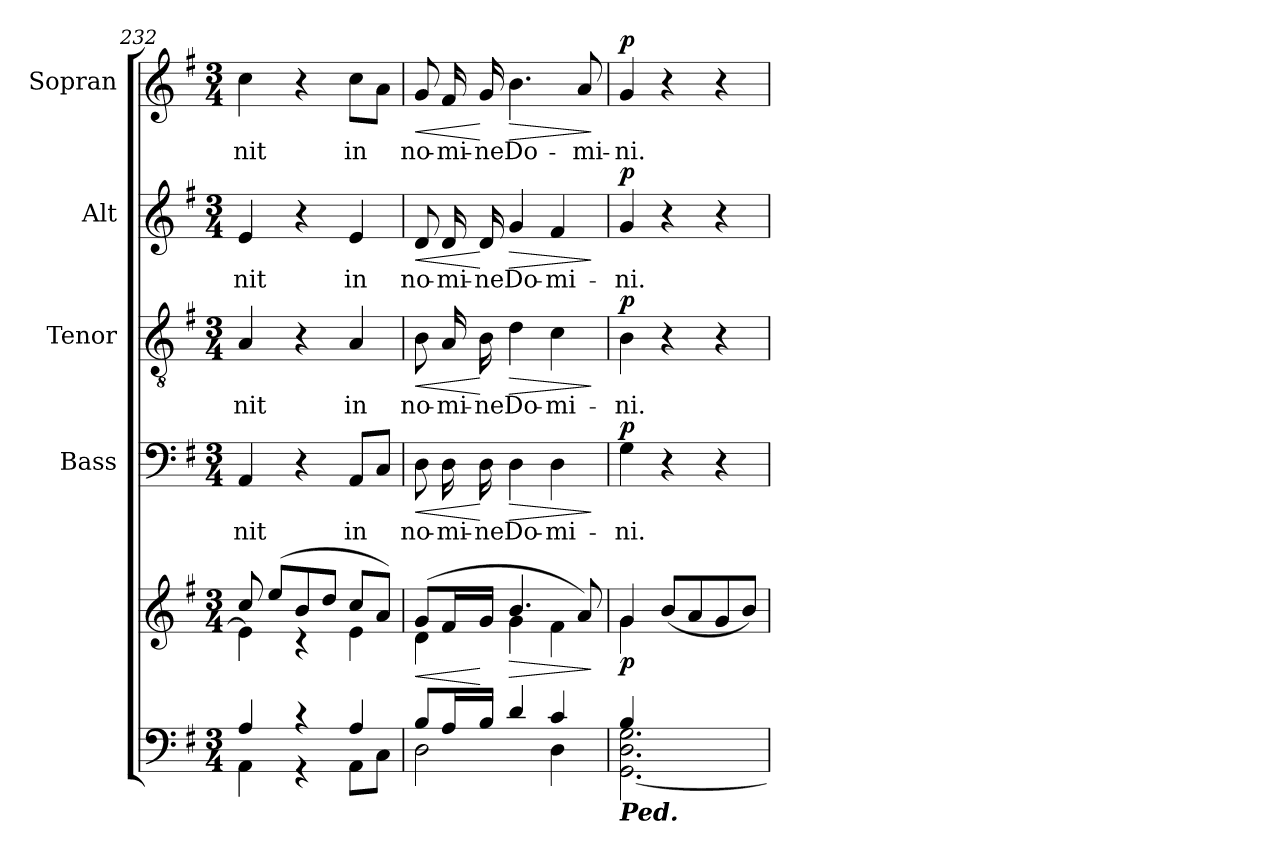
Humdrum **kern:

**kern	**kern	**dynam	**kern	**text	**dynam	**kern	**text	**dynam	**kern	**text	**dynam	**kern	**text	**dynam
*part5	*part5	*part5	*part4	*part4	*part4	*part3	*part3	*part3	*part2	*part2	*part2	*part1	*part1	*part1
*staff6	*staff5	*staff5/6	*staff4	*staff4	*staff4	*staff3	*staff3	*staff3	*staff2	*staff2	*staff2	*staff1	*staff1	*staff1
*	*	*	*I"Bass	*	*	*I"Tenor	*	*	*I"Alt	*	*	*I"Sopran	*	*
*	*	*	*I'B.	*	*	*I'T.	*	*	*I'A.	*	*	*I'S.	*	*
*clefF4	*clefG2	*	*clefF4	*	*	*clefGv2	*	*	*clefG2	*	*	*clefG2	*	*
*k[f#]	*k[f#]	*	*k[f#]	*	*	*k[f#]	*	*	*k[f#]	*	*	*k[f#]	*	*
*G:	*G:	*	*G:	*	*	*G:	*	*	*G:	*	*	*G:	*	*
*M3/4	*M3/4	*	*M3/4	*	*	*M3/4	*	*	*M3/4	*	*	*M3/4	*	*
=232	=232	=232	=232	=232	=232	=232	=232	=232	=232	=232	=232	=232	=232	=232
*^	*^	*	*	*	*	*	*	*	*	*	*	*	*	*
!	!	!	!	!	!	!LO:LY:b	!	!	!LO:LY:b	!	!	!LO:LY:b	!	!	!LO:LY:b	!
4A/	4AA\	8cc/	4e\]	.	4AA/	-nit	.	4A/	-nit	.	4e/	-nit	.	4cc\	-nit	.
.	.	(>8ee/L	.	.	.	.	.	.	.	.	.	.	.	.	.	.
4r	4r	8b/	4rc	.	4r	.	.	4r	.	.	4r	.	.	4r	.	.
.	.	8dd/J	.	.	.	.	.	.	.	.	.	.	.	.	.	.
!	!	!	!	!	!	!LO:LY:b	!	!	!LO:LY:b	!	!	!LO:LY:b	!	!	!LO:LY:b	!
4A/	8AA\L	8cc/L	4e\	.	8AA/L	in	.	4A/	in	.	4e/	in	.	8cc\L	in	.
.	8C\J	8a/J)	.	.	8C/J	.	.	.	.	.	.	.	.	8a\J	.	.
=233	=233	=233	=233	=233	=233	=233	=233	=233	=233	=233	=233	=233	=233	=233	=233	=233
!	!	!	!	!LO:HP:b	!	!LO:LY:b	!LO:HP:b	!	!LO:LY:b	!LO:HP:b	!	!LO:LY:b	!LO:HP:b	!	!LO:LY:b	!LO:HP:b
8B/L	2D\	(>8g/L	4d\	<	8D\	no-	<	8B\	no-	<	8d/	no-	<	8g/	no-	<
!	!	!	!	!	!	!LO:LY:b	!	!	!LO:LY:b	!	!	!LO:LY:b	!	!	!LO:LY:b	!
16A/L	.	16f#/L	.	.	16D\	-mi-	.	16A/	-mi-	.	16d/	-mi-	.	16f#/	-mi-	.
!	!	!	!	!	!	!LO:LY:b	!	!	!LO:LY:b	!	!	!LO:LY:b	!	!	!LO:LY:b	!
16B/JJ	.	16g/JJ	.	[	16D\	-ne	[	16B\	-ne	[	16d/	-ne	[	16g/	-ne	[
!	!	!	!	!LO:HP:b	!	!LO:LY:b	!LO:HP:b	!	!LO:LY:b	!LO:HP:b	!	!LO:LY:b	!LO:HP:b	!	!LO:LY:b	!LO:HP:b
4d/	.	4.b/	4g\	>	4D\	Do-	>	4d\	Do-	>	4g/	Do-	>	4.b\	Do-	>
!	!	!	!	!	!	!LO:LY:b	!	!	!LO:LY:b	!	!	!LO:LY:b	!	!	!	!
4c/	4D\	.	4f#\	.	4D\	-mi-	.	4c\	-mi-	.	4f#/	-mi-	.	.	.	.
!	!	!	!	!	!	!	!	!	!	!	!	!	!	!	!LO:LY:b	!
.	.	8a/)	.	.	.	.	.	.	.	.	.	.	.	8a/	-mi-	.
*v	*v	*	*	*	*	*	*	*	*	*	*	*	*	*	*	*
*	*v	*v	*	*	*	*	*	*	*	*	*	*	*	*	*
.	.	]	.	.	]	.	.	]	.	.	]	.	.	]
!!LO:LB:g=z
=234	=234	=234	=234	=234	=234	=234	=234	=234	=234	=234	=234	=234	=234	=234
*^	*^	*	*	*	*	*	*	*	*	*	*	*	*	*
!LO:TX:b:Bi:t=Ped.	!	!	!	!	!	!	!	!	!	!	!	!	!	!	!	!
!	!	!	!	!LO:DY:b	!	!LO:LY:b	!LO:DY:a	!	!LO:LY:b	!LO:DY:a	!	!LO:LY:b	!LO:DY:a	!	!LO:LY:b	!LO:DY:a
4B/	[<2.GG\ 2.D\ 2.G\	4g/	4g\	p	4G\	-ni.	p	4B\	-ni.	p	4g/	-ni.	p	4g/	-ni.	p
2ryy	.	(<8b/L	2ryy	.	4r	.	.	4r	.	.	4r	.	.	4r	.	.
.	.	8a/	.	.	.	.	.	.	.	.	.	.	.	.	.	.
.	.	8g/	.	.	4r	.	.	4r	.	.	4r	.	.	4r	.	.
.	.	8b/J)	.	.	.	.	.	.	.	.	.	.	.	.	.	.
*v	*v	*	*	*	*	*	*	*	*	*	*	*	*	*	*	*
*	*v	*v	*	*	*	*	*	*	*	*	*	*	*	*	*
=	=	=	=	=	=	=	=	=	=	=	=	=	=	=
*-	*-	*-	*-	*-	*-	*-	*-	*-	*-	*-	*-	*-	*-	*-
